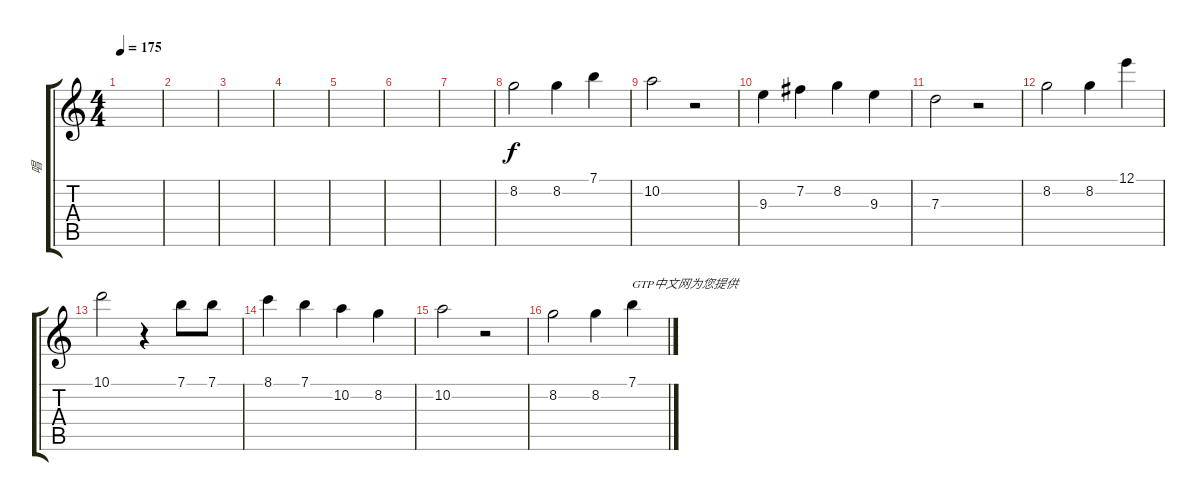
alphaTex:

\track ("唱" "唱") {instrument distortionguitar bank 4}
\staff {score tabs}
\tuning (E4 B3 G3 D3 A2 E2) {hide}
\ts (4 4)
\tempo 175
\clef g2
\ks c
|
|
|
|
|
|
|
8.2.2 8.2.4 7.1.4 |
10.2.2 r.2 |
9.3.4 7.2.4 8.2.4 9.3.4 |
7.3.2 r.2 |
8.2.2 8.2.4 12.1.4 |
10.1.2 r.4 7.1.8 7.1.8 |
8.1.4 7.1.4 10.2.4 8.2.4 |
10.2.2 r.2 |
8.2.2 8.2.4 7.1.4{txt "GTP中文网为您提供"}
